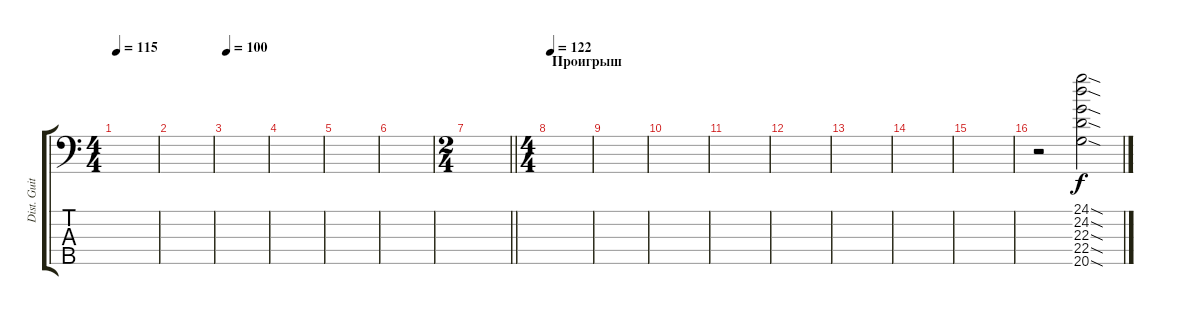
\track ("Dist. Guitar (L)" "Dist. Guit") {instrument distortionguitar}
\staff {score tabs}
\tuning (G2 D2 A1 E1 B0) {hide}
\ts (4 4)
\tempo 115
\clef f4
\ks c
|
|
\tempo 100
|
|
|
|
\ts (2 4)
\barLineRight lightlight
|
\ts (4 4)
\section ("" "Проигрыш")
\tempo 122
|
|
|
|
|
|
|
|
r.2{volume 13} (24.1{sod} 24.2{sod} 22.3{sod} 22.4{sod} 20.5{sod}).2
